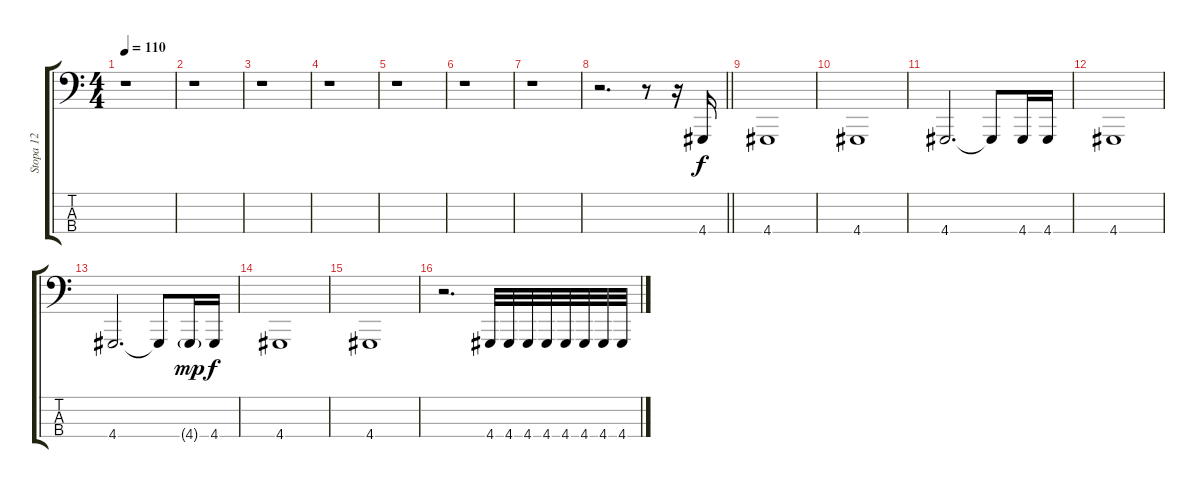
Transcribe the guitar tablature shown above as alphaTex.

\track ("Stopa 12" "Stopa 12") {instrument timpani}
\staff {score tabs}
\tuning (G2 D2 A1 E1) {hide}
\ts (4 4)
\tempo 110
\clef f4
\ks c
r.1{dy f} |
r.1 |
r.1 |
r.1 |
r.1 |
r.1 |
r.1 |
\barLineRight lightlight
r.2{d} r.8 r.16 4.4.16 |
\section ("" "")
4.4.1 |
4.4.1{volume 11} |
4.4.2{d} 4.4{t}.8 4.4.16 4.4.16 |
4.4.1 |
4.4.2{d} 4.4{t}.8 4.4{g}.16{dy mp} 4.4.16{dy f} |
4.4.1 |
4.4.1 |
r.2{d} 4.4.32 4.4.32 4.4.32 4.4.32 4.4.32 4.4.32 4.4.32 4.4.32
